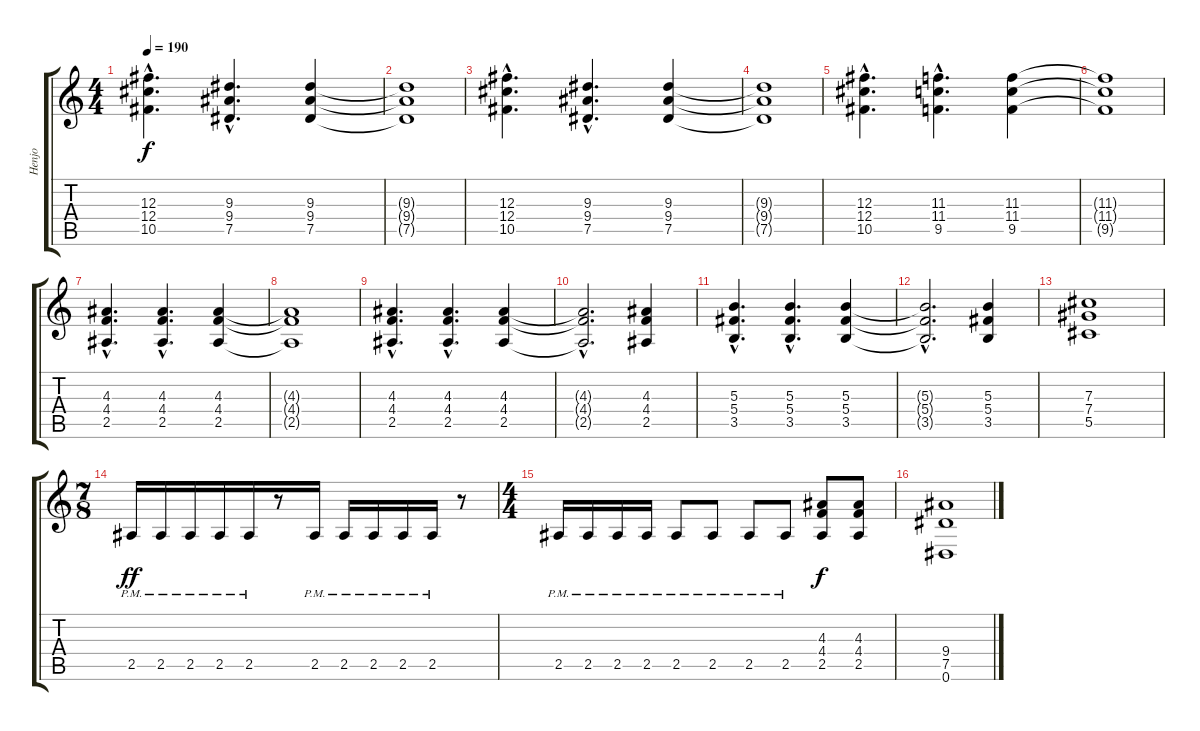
\track ("Henjo" "Henjo") {instrument distortionguitar}
\staff {score tabs}
\tuning (Eb4 Bb3 Gb3 Db3 Ab2 Eb2) {hide}
\ts (4 4)
\tempo 190
\clef g2
\ks c
(12.3{hac} 12.4{hac} 10.5{hac}).4{d dy f} (9.3{hac} 9.4{hac} 7.5{hac}).4{d} (9.3 9.4 7.5).4 |
(9.3{t} 9.4{t} 7.5{t}).1 |
(12.3{hac} 12.4{hac} 10.5{hac}).4{d} (9.3{hac} 9.4{hac} 7.5{hac}).4{d} (9.3 9.4 7.5).4 |
(9.3{t} 9.4{t} 7.5{t}).1 |
(12.3{hac} 12.4{hac} 10.5{hac}).4{d} (11.3{hac} 11.4{hac} 9.5{hac}).4{d} (11.3 11.4 9.5).4 |
(11.3{t} 11.4{t} 9.5{t}).1 |
(4.3{hac} 4.4{hac} 2.5{hac}).4{d} (4.3{hac} 4.4{hac} 2.5{hac}).4{d} (4.3 4.4 2.5).4 |
(4.3{t} 4.4{t} 2.5{t}).1 |
(4.3{hac} 4.4{hac} 2.5{hac}).4{d} (4.3{hac} 4.4{hac} 2.5{hac}).4{d} (4.3 4.4 2.5).4 |
(4.3{hac t} 4.4{hac t} 2.5{hac t}).2{d} (4.3 4.4 2.5).4 |
(5.3{hac} 5.4{hac} 3.5{hac}).4{d} (5.3{hac} 5.4{hac} 3.5{hac}).4{d} (5.3 5.4 3.5).4 |
(5.3{hac t} 5.4{hac t} 3.5{hac t}).2{d} (5.3 5.4 3.5).4 |
(7.3 7.4 5.5).1 |
\ts (7 8)
2.5{pm}.16{dy ff} 2.5{pm}.16 2.5{pm}.16 2.5{pm}.16 2.5{pm}.16 r.8 2.5{pm}.16 2.5{pm}.16 2.5{pm}.16 2.5{pm}.16 2.5{pm}.16 r.8 |
\ts (4 4)
2.5{pm}.16 2.5{pm}.16 2.5{pm}.16 2.5{pm}.16 2.5{pm}.8 2.5{pm}.8 2.5{pm}.8 2.5{pm}.8 (4.3 4.4 2.5).8{dy f} (4.3 4.4 2.5).8 |
(9.4 7.5 0.6).1
